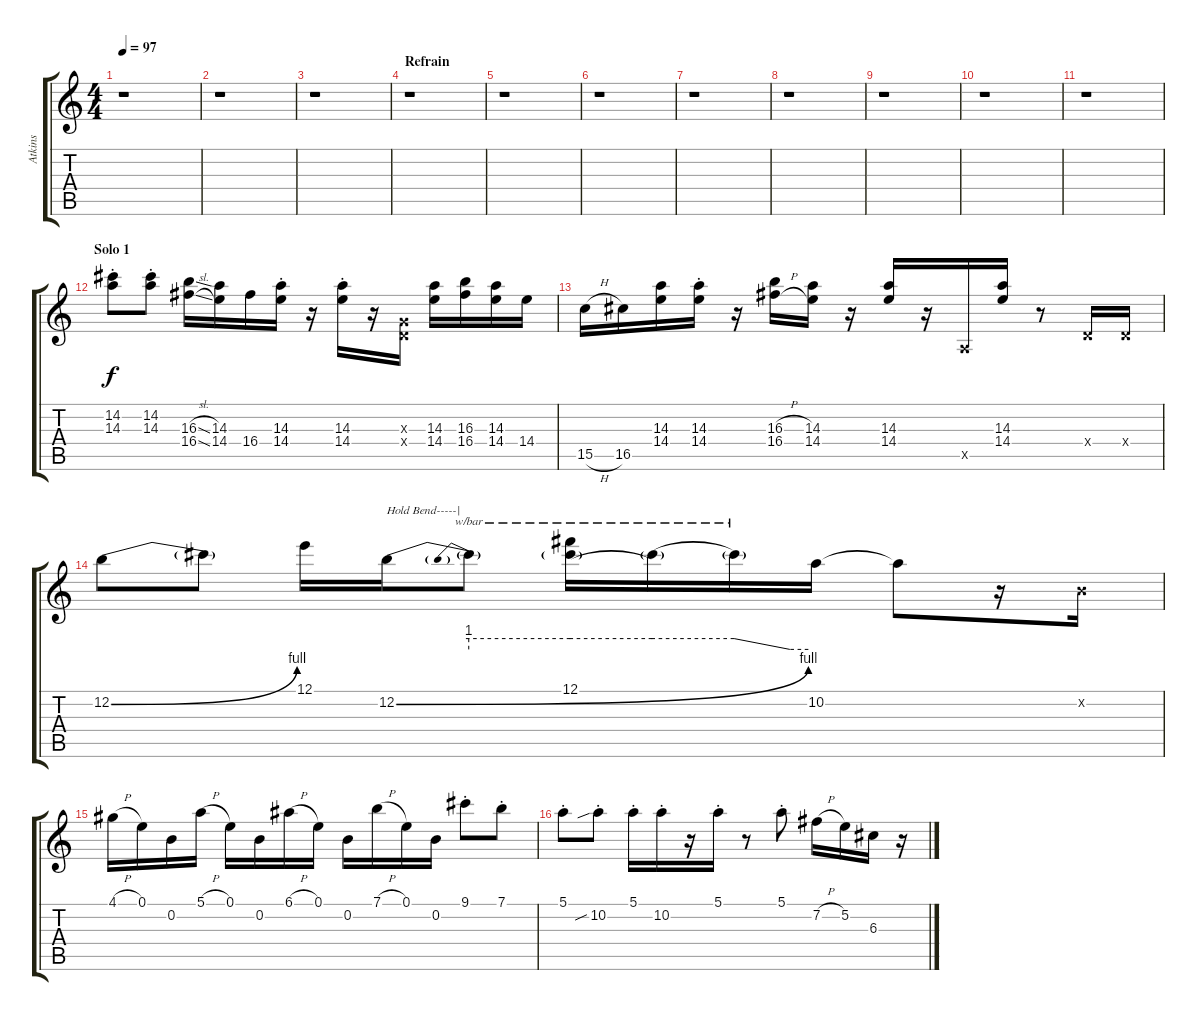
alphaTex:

\track ("Atkins" "Atkins") {instrument electricguitarjazz}
\staff {score tabs}
\tuning (E4 B3 G3 D3 A2 E2) {hide}
\ts (4 4)
\tempo 97
\clef g2
\ks c
r.1{dy f} |
r.1 |
r.1 |
\section ("" "Refrain")
r.1 |
r.1 |
r.1 |
r.1 |
r.1 |
r.1 |
r.1 |
r.1 |
\section ("" "Solo 1")
(14.2{st} 14.3{st}).8 (14.2{st} 14.3{st}).8 (16.3{sl} 16.4{sl}).16 (14.3 14.4).16 16.4.16 (14.3{st} 14.4{st}).16 r.16 (14.3{st} 14.4{st}).16 r.16 (0.3{x} 0.4{x}).16 (14.3 14.4).16 (16.3 16.4).16 (14.3 14.4).16 14.4.16 |
15.5{h}.16 16.5.16 (14.3 14.4).16 (14.3{st} 14.4{st}).16 r.16 (16.3{h} 16.4{h}).16 (14.3 14.4).16 r.16 (14.3 14.4).16 r.16 0.5{x}.16 (14.3 14.4).16 r.8 0.4{x}.16 0.4{x}.16 |
12.2{be (bend 0 0 60 4)}.8 12.2{t}.8 12.1.16 12.2{be (bend 0 0 60 4)}.16{txt "Hold Bend-----|"} 12.2{t}.8{tbe (predive default 0 4 60 4)} (12.1 12.2{t}).16{tbe (hold default 0 4 60 4)} 12.2{t}.16{tbe (hold default 0 4 60 4)} 12.2{t}.16{tbe (custom default 0 4 45 0 60 0)} 10.2.16 10.2{t}.8 r.16 0.2{x}.16 |
4.1{h}.16 0.1.16 0.2.16 5.1{h}.16 0.1.16 0.2.16 6.1{h}.16 0.1.16 0.2.16 7.1{h}.16 0.1.16 0.2.16 9.1{st}.8 7.1{st}.8 |
5.1{st}.8 10.2{sib st}.8 5.1{st}.16 10.2{st}.16 r.16 5.1{st}.16 r.8 5.1{st}.8 7.2{h}.16 5.2.16 6.3.16 r.16
